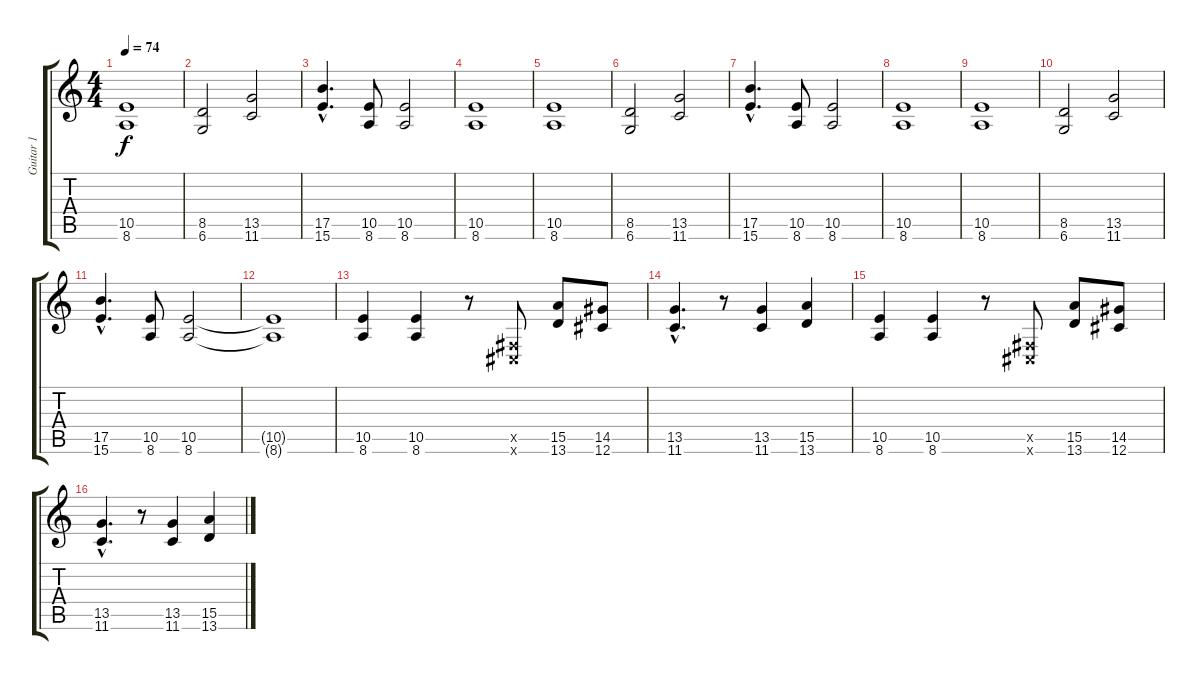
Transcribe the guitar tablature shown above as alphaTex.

\track ("Guitar 1" "Guitar 1") {instrument distortionguitar}
\staff {score tabs}
\tuning (Db4 Ab3 E3 B2 Gb2 Db2) {hide}
\ts (4 4)
\tempo 74
\clef g2
\ks c
(10.5 8.6).1{dy f} |
(8.5 6.6).2 (13.5 11.6).2 |
(17.5{hac} 15.6{hac}).4{d} (10.5 8.6).8 (10.5 8.6).2 |
(10.5 8.6).1 |
(10.5 8.6).1 |
(8.5 6.6).2 (13.5 11.6).2 |
(17.5{hac} 15.6{hac}).4{d} (10.5 8.6).8 (10.5 8.6).2 |
(10.5 8.6).1 |
(10.5 8.6).1 |
(8.5 6.6).2 (13.5 11.6).2 |
(17.5{hac} 15.6{hac}).4{d} (10.5 8.6).8 (10.5 8.6).2 |
(10.5{t} 8.6{t}).1 |
(10.5 8.6).4 (10.5 8.6).4 r.8 (0.5{x} 0.6{x}).8 (15.5 13.6).8 (14.5 12.6).8 |
(13.5{hac} 11.6{hac}).4{d} r.8 (13.5 11.6).4 (15.5 13.6).4 |
(10.5 8.6).4 (10.5 8.6).4 r.8 (0.5{x} 0.6{x}).8 (15.5 13.6).8 (14.5 12.6).8 |
(13.5{hac} 11.6{hac}).4{d} r.8 (13.5 11.6).4 (15.5 13.6).4
